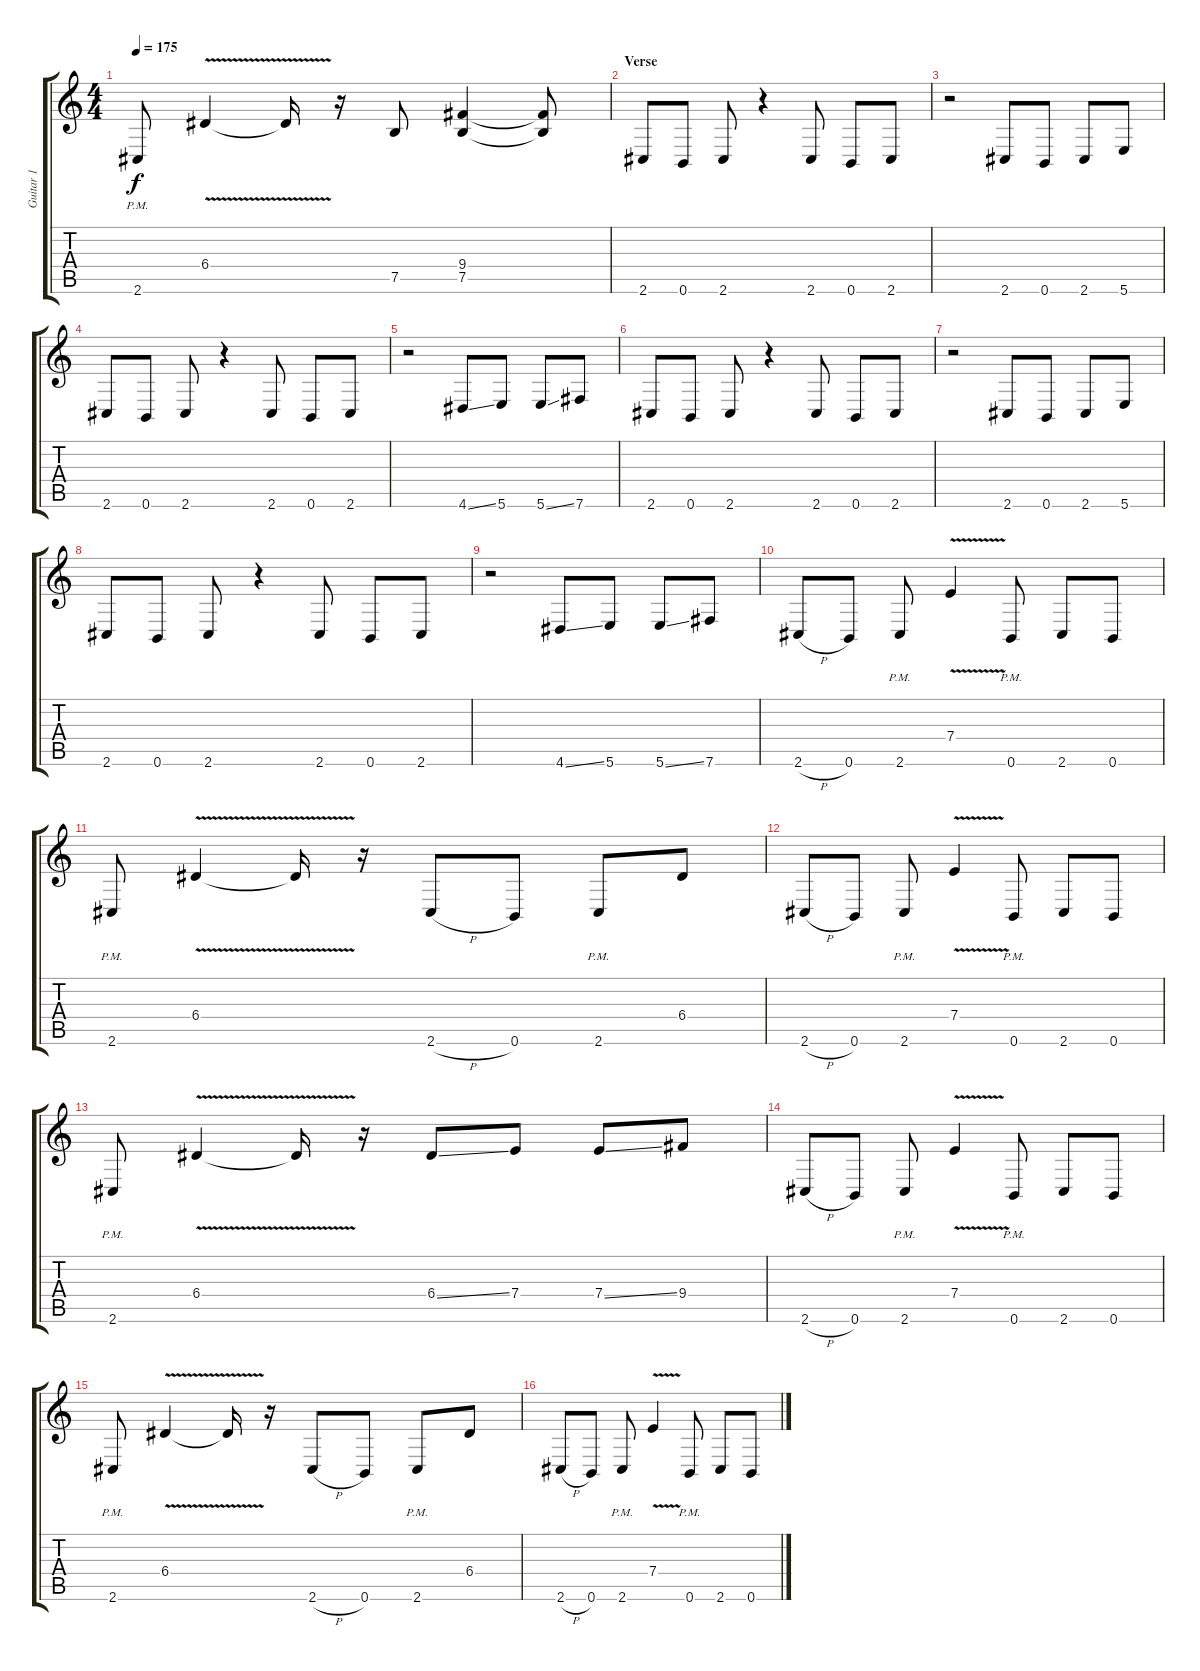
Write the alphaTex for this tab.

\track ("Guitar 1" "Guitar 1") {instrument overdrivenguitar}
\staff {score tabs}
\tuning (B3 Gb3 D3 A2 E2 B1) {hide}
\ts (4 4)
\tempo 175
\clef g2
\ks c
2.6{pm}.8{dy f} 6.4{v}.4 6.4{t}.16 r.16 7.5.8 (9.4 7.5).4 (9.4{t} 7.5{t}).8 |
\section ("" "Verse")
2.6.8 0.6.8 2.6.8 r.4 2.6.8 0.6.8 2.6.8 |
r.2 2.6.8 0.6.8 2.6.8 5.6.8 |
2.6.8 0.6.8 2.6.8 r.4 2.6.8 0.6.8 2.6.8 |
r.2 4.6{ss}.8 5.6.8 5.6{ss}.8 7.6.8 |
2.6.8 0.6.8 2.6.8 r.4 2.6.8 0.6.8 2.6.8 |
r.2 2.6.8 0.6.8 2.6.8 5.6.8 |
2.6.8 0.6.8 2.6.8 r.4 2.6.8 0.6.8 2.6.8 |
r.2 4.6{ss}.8 5.6.8 5.6{ss}.8 7.6.8 |
2.6{h}.8 0.6.8 2.6{pm}.8 7.4{v}.4 0.6{pm}.8 2.6.8 0.6.8 |
2.6{pm}.8 6.4{v}.4 6.4{t}.16 r.16 2.6{h}.8 0.6.8 2.6{pm}.8 6.4.8 |
2.6{h}.8 0.6.8 2.6{pm}.8 7.4{v}.4 0.6{pm}.8 2.6.8 0.6.8 |
2.6{pm}.8 6.4{v}.4 6.4{t}.16 r.16 6.4{ss}.8 7.4.8 7.4{ss}.8 9.4.8 |
2.6{h}.8 0.6.8 2.6{pm}.8 7.4{v}.4 0.6{pm}.8 2.6.8 0.6.8 |
2.6{pm}.8 6.4{v}.4 6.4{t}.16 r.16 2.6{h}.8 0.6.8 2.6{pm}.8 6.4.8 |
2.6{h}.8 0.6.8 2.6{pm}.8 7.4{v}.4 0.6{pm}.8 2.6.8 0.6.8
